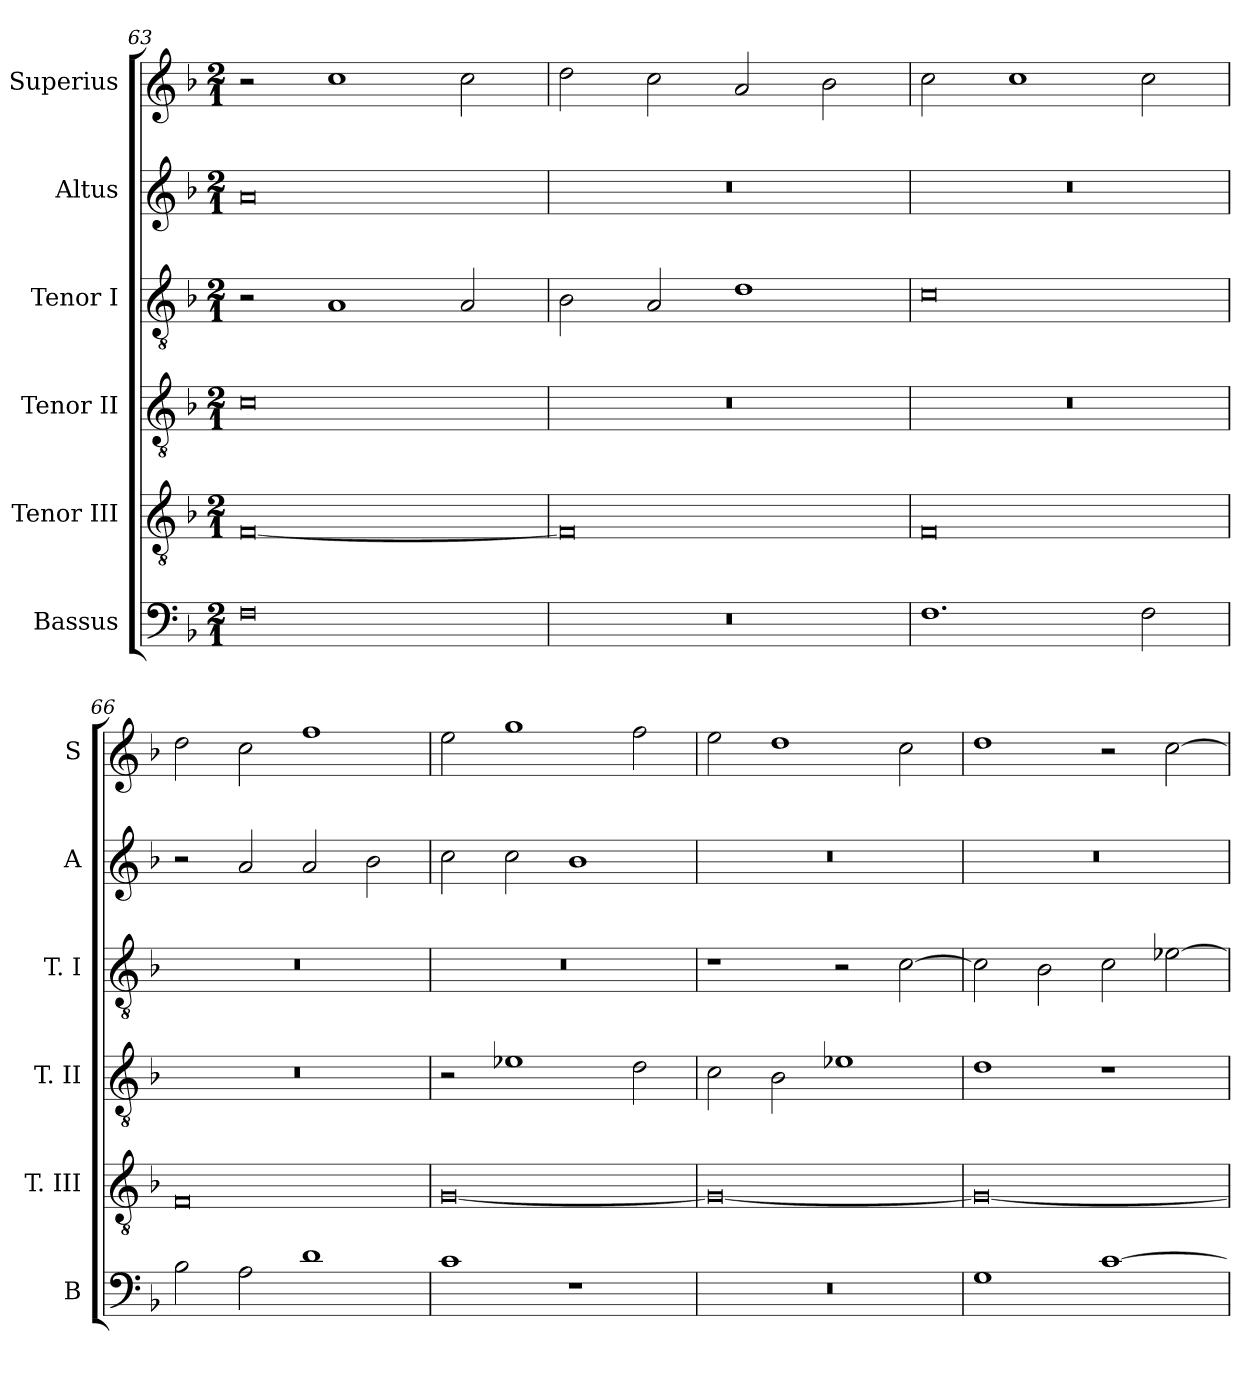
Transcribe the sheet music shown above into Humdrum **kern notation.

**kern	**kern	**kern	**kern	**kern	**kern
*part6	*part5	*part4	*part3	*part2	*part1
*staff6	*staff5	*staff4	*staff3	*staff2	*staff1
*I"Bassus	*I"Tenor III	*I"Tenor II	*I"Tenor I	*I"Altus	*I"Superius
*I'B	*I'T. III	*I'T. II	*I'T. I	*I'A	*I'S
*clefF4	*clefGv2	*clefGv2	*clefGv2	*clefG2	*clefG2
*k[b-]	*k[b-]	*k[b-]	*k[b-]	*k[b-]	*k[b-]
*F:	*F:	*F:	*F:	*F:	*F:
*M2/1	*M2/1	*M2/1	*M2/1	*M2/1	*M2/1
=63	=63	=63	=63	=63	=63
0F	[0F	0c	2r	0a	2r
.	.	.	1A	.	1cc
.	.	.	2A	.	2cc
=64	=64	=64	=64	=64	=64
0r	0F]	0r	2B-	0r	2dd
.	.	.	2A	.	2cc
.	.	.	1d	.	2a
.	.	.	.	.	2b-
=65	=65	=65	=65	=65	=65
1.F	0F	0r	0c	0r	2cc
.	.	.	.	.	1cc
2F	.	.	.	.	2cc
=66	=66	=66	=66	=66	=66
2B-	0F	0r	0r	2r	2dd
2A	.	.	.	2a	2cc
1d	.	.	.	2a	1ff
.	.	.	.	2b-	.
=67	=67	=67	=67	=67	=67
1c	[0G	2r	0r	2cc	2ee
.	.	1e-X	.	2cc	1gg
1r	.	.	.	1b-	.
.	.	2d	.	.	2ff
=68	=68	=68	=68	=68	=68
0r	0G_	2c	1r	0r	2ee
.	.	2B-	.	.	1dd
.	.	1e-X	2r	.	.
.	.	.	[2c	.	2cc
=69	=69	=69	=69	=69	=69
1G	0G_	1d	2c]	0r	1dd
.	.	.	2B-	.	.
[1c	.	1r	2c	.	2r
.	.	.	[2e-X	.	[2cc
=	=	=	=	=	=
*-	*-	*-	*-	*-	*-
